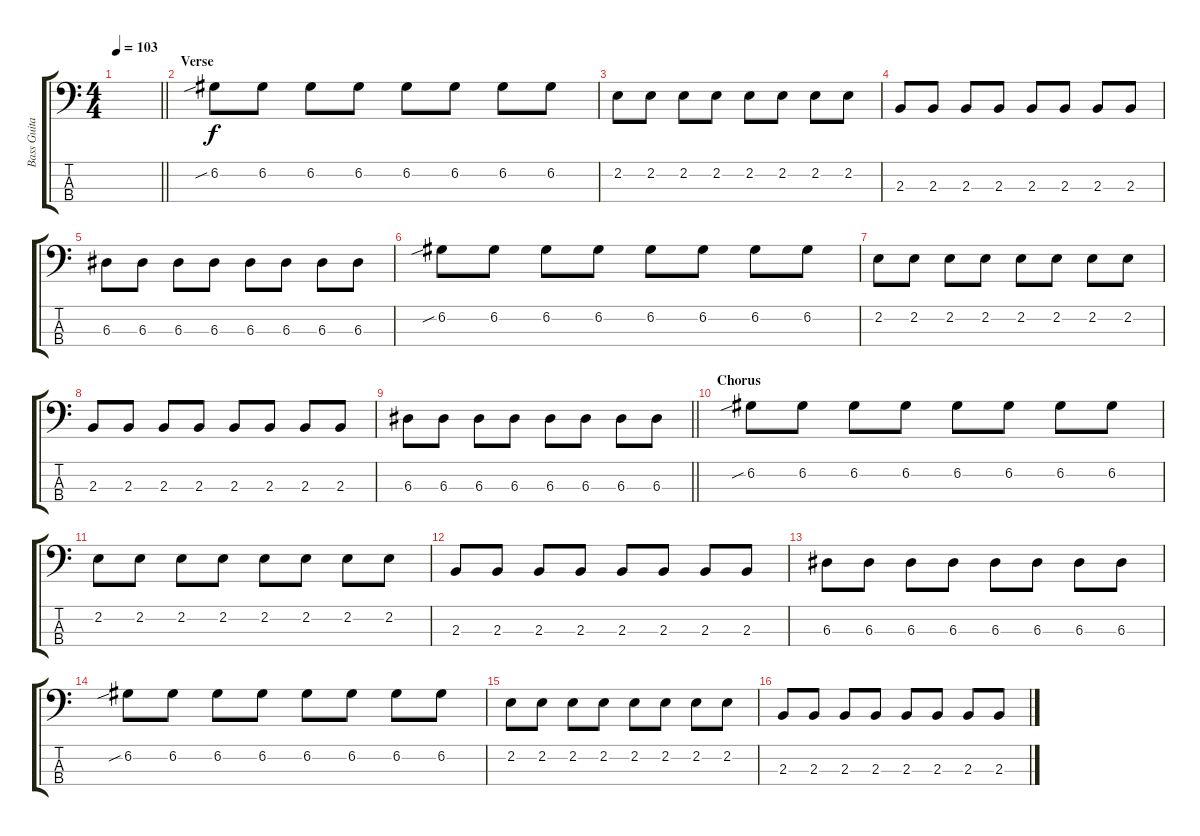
\track ("Bass Guitar" "Bass Guita") {instrument electricbassfinger}
\staff {score tabs}
\tuning (G2 D2 A1 E1) {hide}
\ts (4 4)
\tempo 103
\clef f4
\barLineRight lightlight
\ks c
|
\section ("" "Verse")
6.2{sib}.8 6.2.8 6.2.8 6.2.8 6.2.8 6.2.8 6.2.8 6.2.8 |
2.2.8 2.2.8 2.2.8 2.2.8 2.2.8 2.2.8 2.2.8 2.2.8 |
2.3.8 2.3.8 2.3.8 2.3.8 2.3.8 2.3.8 2.3.8 2.3.8 |
6.3.8 6.3.8 6.3.8 6.3.8 6.3.8 6.3.8 6.3.8 6.3.8 |
6.2{sib}.8 6.2.8 6.2.8 6.2.8 6.2.8 6.2.8 6.2.8 6.2.8 |
2.2.8 2.2.8 2.2.8 2.2.8 2.2.8 2.2.8 2.2.8 2.2.8 |
2.3.8 2.3.8 2.3.8 2.3.8 2.3.8 2.3.8 2.3.8 2.3.8 |
\barLineRight lightlight
6.3.8 6.3.8 6.3.8 6.3.8 6.3.8 6.3.8 6.3.8 6.3.8 |
\section ("" "Chorus")
6.2{sib}.8 6.2.8 6.2.8 6.2.8 6.2.8 6.2.8 6.2.8 6.2.8 |
2.2.8 2.2.8 2.2.8 2.2.8 2.2.8 2.2.8 2.2.8 2.2.8 |
2.3.8 2.3.8 2.3.8 2.3.8 2.3.8 2.3.8 2.3.8 2.3.8 |
6.3.8 6.3.8 6.3.8 6.3.8 6.3.8 6.3.8 6.3.8 6.3.8 |
6.2{sib}.8 6.2.8 6.2.8 6.2.8 6.2.8 6.2.8 6.2.8 6.2.8 |
2.2.8 2.2.8 2.2.8 2.2.8 2.2.8 2.2.8 2.2.8 2.2.8 |
2.3.8 2.3.8 2.3.8 2.3.8 2.3.8 2.3.8 2.3.8 2.3.8
